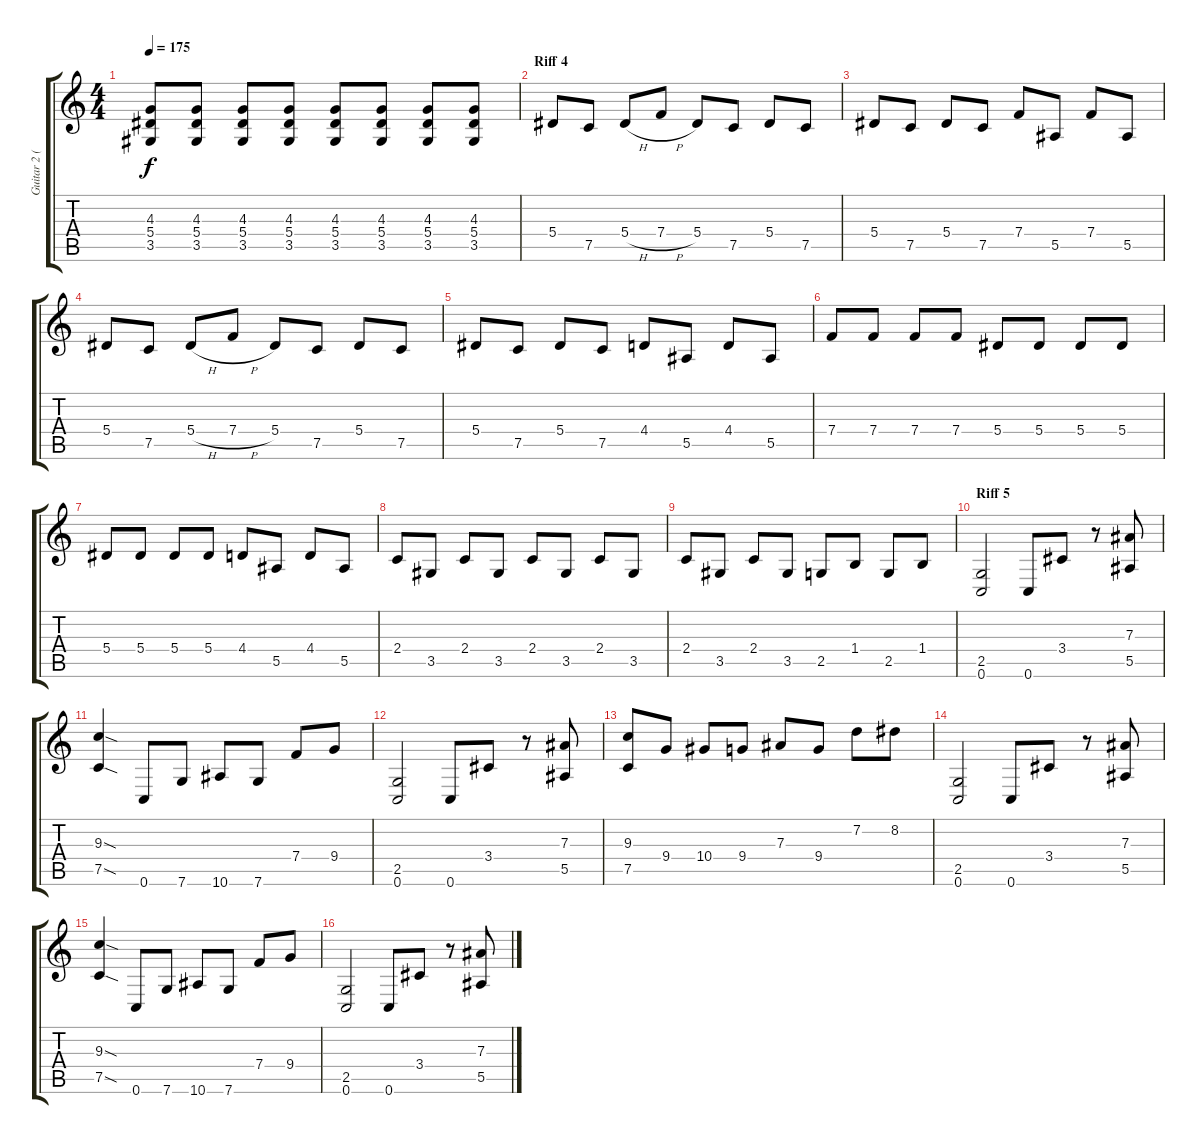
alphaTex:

\track ("Guitar 2 (Lead)" "Guitar 2 (") {instrument distortionguitar}
\staff {score tabs}
\tuning (C4 G3 Eb3 Bb2 F2 C2) {hide}
\ts (4 4)
\tempo 175
\clef g2
\ks c
(4.3 5.4 3.5).8{dy f} (4.3 5.4 3.5).8 (4.3 5.4 3.5).8 (4.3 5.4 3.5).8 (4.3 5.4 3.5).8 (4.3 5.4 3.5).8 (4.3 5.4 3.5).8 (4.3 5.4 3.5).8 |
\section ("" "Riff 4")
5.4.8 7.5.8 5.4{h}.8 7.4{h}.8 5.4.8 7.5.8 5.4.8 7.5.8 |
5.4.8 7.5.8 5.4.8 7.5.8 7.4.8 5.5.8 7.4.8 5.5.8 |
5.4.8 7.5.8 5.4{h}.8 7.4{h}.8 5.4.8 7.5.8 5.4.8 7.5.8 |
5.4.8 7.5.8 5.4.8 7.5.8 4.4.8 5.5.8 4.4.8 5.5.8 |
7.4.8 7.4.8 7.4.8 7.4.8 5.4.8 5.4.8 5.4.8 5.4.8 |
5.4.8 5.4.8 5.4.8 5.4.8 4.4.8 5.5.8 4.4.8 5.5.8 |
2.4.8 3.5.8 2.4.8 3.5.8 2.4.8 3.5.8 2.4.8 3.5.8 |
2.4.8 3.5.8 2.4.8 3.5.8 2.5.8 1.4.8 2.5.8 1.4.8 |
\section ("" "Riff 5")
(2.5 0.6).2 0.6.8 3.4.8 r.8 (7.3 5.5).8 |
(9.3{sod} 7.5{sod}).4 0.6.8 7.6.8 10.6.8 7.6.8 7.4.8 9.4.8 |
(2.5 0.6).2 0.6.8 3.4.8 r.8 (7.3 5.5).8 |
(9.3 7.5).8 9.4.8 10.4.8 9.4.8 7.3.8 9.4.8 7.2.8 8.2.8 |
(2.5 0.6).2 0.6.8 3.4.8 r.8 (7.3 5.5).8 |
(9.3{sod} 7.5{sod}).4 0.6.8 7.6.8 10.6.8 7.6.8 7.4.8 9.4.8 |
(2.5 0.6).2 0.6.8 3.4.8 r.8 (7.3 5.5).8
